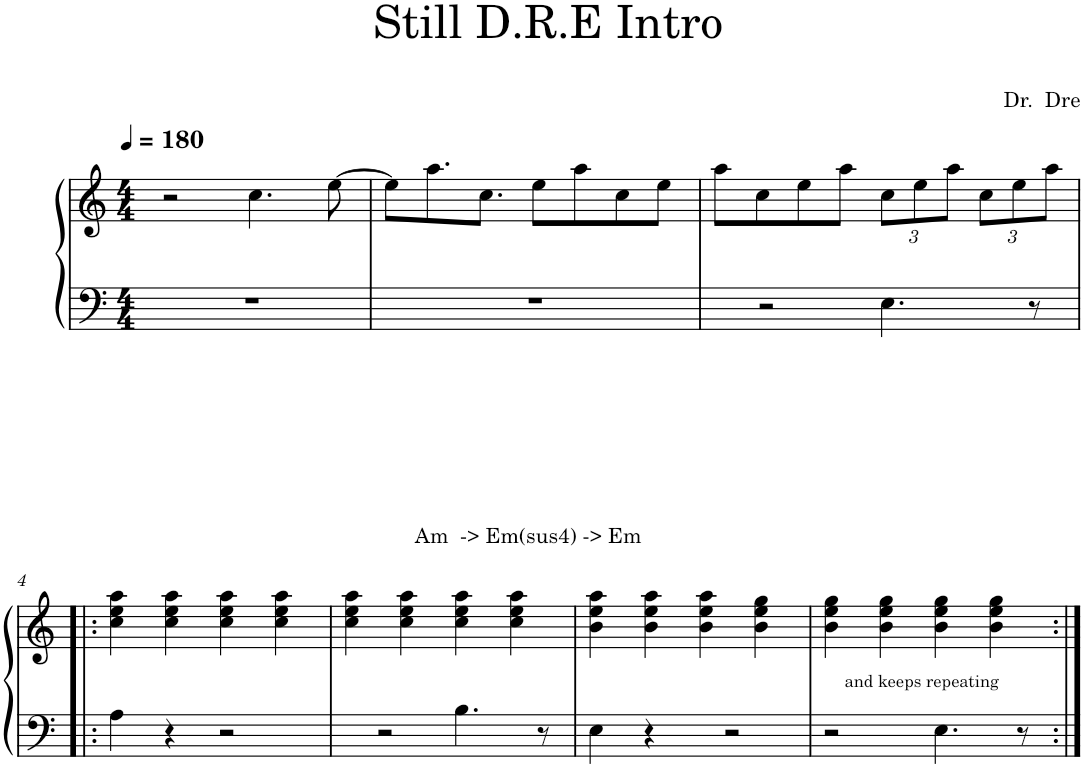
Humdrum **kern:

**kern	**kern
*part1	*part1
*staff2	*staff1
*I"Piano	*
*I'Pno.	*
*clefF4	*clefG2
*k[]	*k[]
*M4/4	*M4/4
*MM180	*MM180
=1	=1
1r	2r
.	4.cc\
.	[8ee\
=2	=2
1r	8ee\L]
.	8.aa\
.	8.cc\J
.	8ee\L
.	8aa\
.	8cc\
.	8ee\J
=3	=3
2r	8aa\L
.	8cc\
.	8ee\
.	8aa\J
*	*Xbrackettup
4.E\	12cc\L
.	12ee\
.	12aa\J
.	12cc\L
.	12ee\
8r	.
.	12aa\J
!!LO:LB:g=z
=4!|:	=4!|:
4A\	4cc\ 4ee\ 4aa\
4r	4cc\ 4ee\ 4aa\
!	!LO:TX:a:t=Am  -> Em(sus4) -> Em
2r	4cc\ 4ee\ 4aa\
.	4cc\ 4ee\ 4aa\
=5	=5
2r	4cc\ 4ee\ 4aa\
.	4cc\ 4ee\ 4aa\
4.B\	4cc\ 4ee\ 4aa\
.	4cc\ 4ee\ 4aa\
8r	.
=6	=6
4E\	4b\ 4ee\ 4aa\
4r	4b\ 4ee\ 4aa\
2r	4b\ 4ee\ 4aa\
.	4b\ 4ee\ 4gg\
=7	=7
2r	4b\ 4ee\ 4gg\
.	4b\ 4ee\ 4gg\
4.E\	4b\ 4ee\ 4gg\
!	!LO:TX:b:t=and keeps repeating
.	4b\ 4ee\ 4gg\
8r	.
=:|!	=:|!
*-	*-
